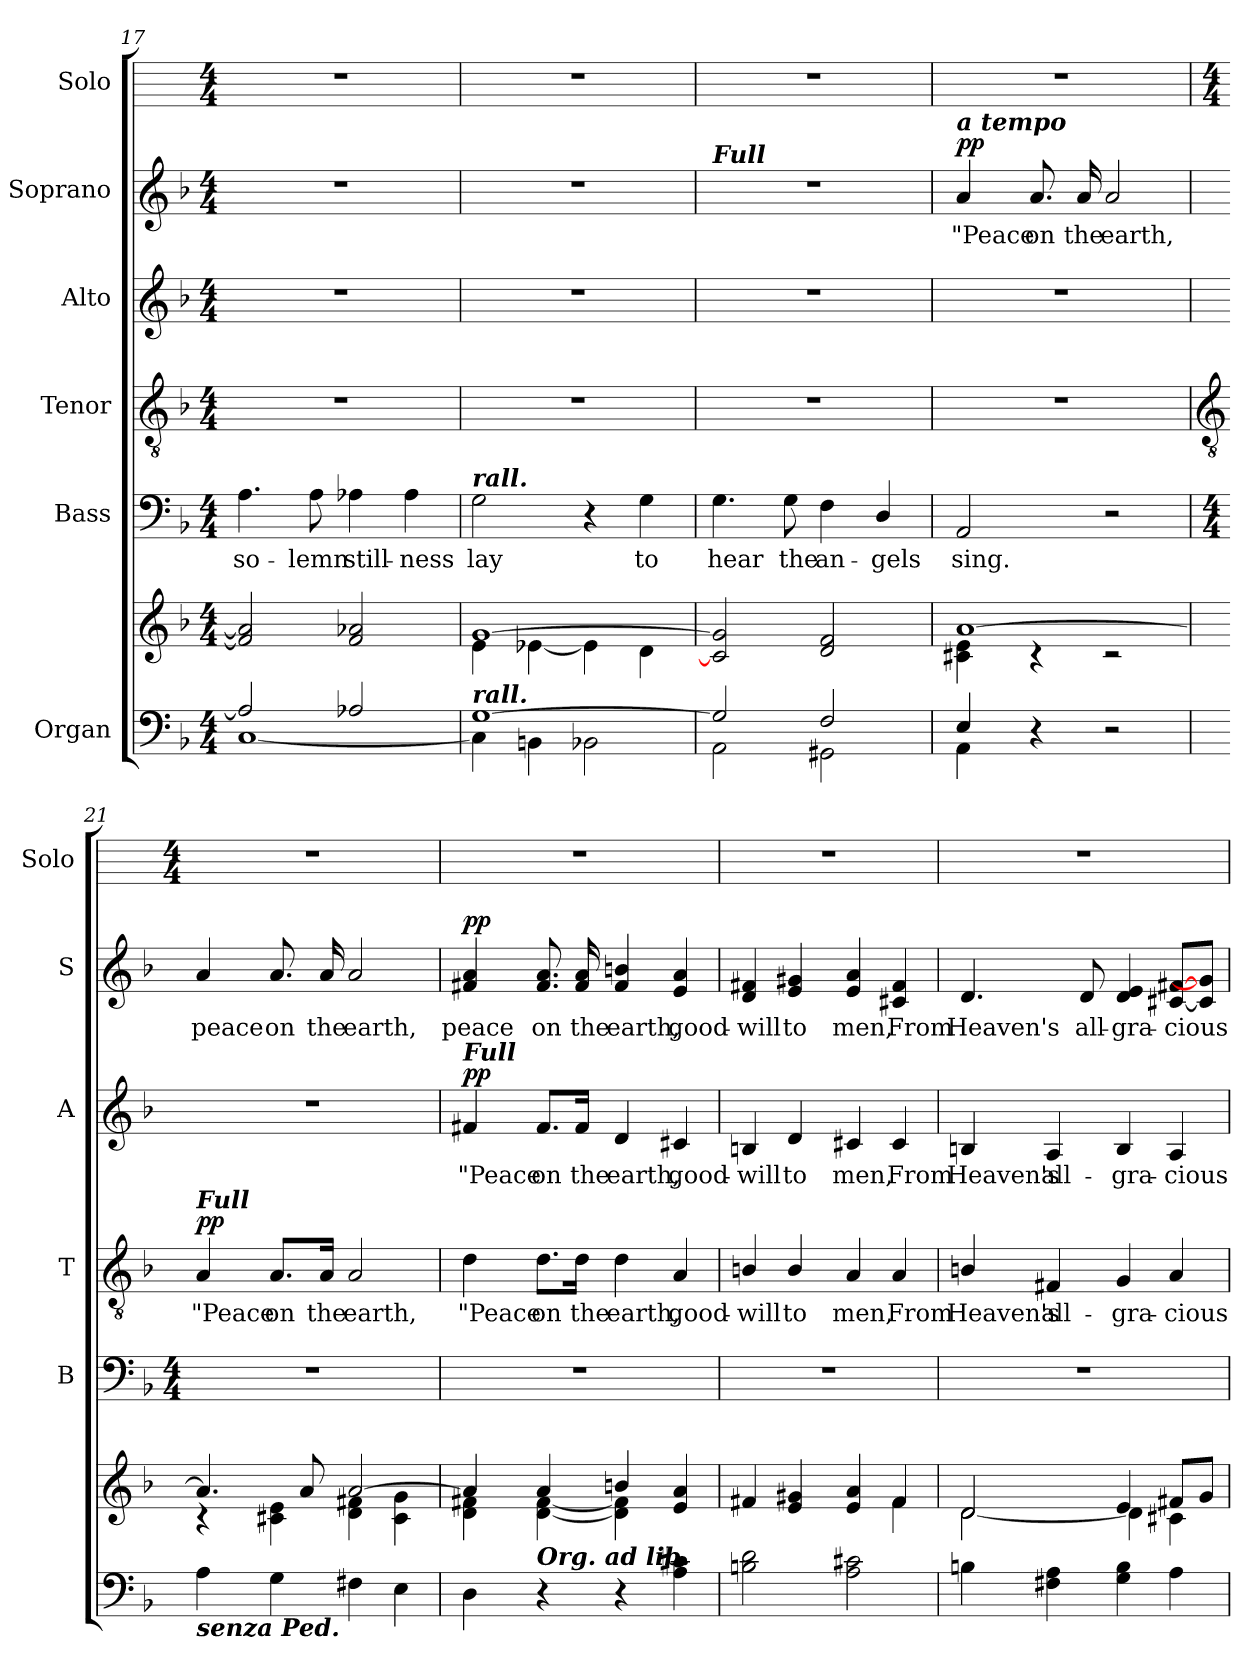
**kern	**kern	**kern	**text	**kern	**text	**dynam	**kern	**text	**dynam	**kern	**text	**dynam	**kern
*part6	*part6	*part5	*part5	*part4	*part4	*part4	*part3	*part3	*part3	*part2	*part2	*part2	*part1
*staff7	*staff6	*staff5	*staff5	*staff4	*staff4	*staff4	*staff3	*staff3	*staff3	*staff2	*staff2	*staff2	*staff1
*I"Organ	*	*I"Bass	*	*I"Tenor	*	*	*I"Alto	*	*	*I"Soprano	*	*	*I"Solo
*	*	*I'B	*	*I'T	*	*	*I'A	*	*	*I'S	*	*	*I'Solo
*clefF4	*clefG2	*clefF4	*	*clefGv2	*	*	*clefG2	*	*	*clefG2	*	*	*
*k[b-]	*k[b-]	*k[b-]	*	*k[b-]	*	*	*k[b-]	*	*	*k[b-]	*	*	*
*F:	*F:	*F:	*	*F:	*	*	*F:	*	*	*F:	*	*	*
*M4/4	*M4/4	*M4/4	*	*M4/4	*	*	*M4/4	*	*	*M4/4	*	*	*M4/4
=17	=17	=17	=17	=17	=17	=17	=17	=17	=17	=17	=17	=17	=17
*^	*^	*	*	*	*	*	*	*	*	*	*	*	*
!	!	!	!	!	!LO:LY:b	!	!	!	!	!	!	!	!	!	!
2A/]	[1C\	2f/] 2a/]	1ryy	4.A	so-	1r	.	.	1r	.	.	1r	.	.	1r
!	!	!	!	!	!LO:LY:b	!	!	!	!	!	!	!	!	!	!
.	.	.	.	8A	-lemn	.	.	.	.	.	.	.	.	.	.
!	!	!	!	!	!LO:LY:b	!	!	!	!	!	!	!	!	!	!
2A-X/	.	2f/ 2a-X/	.	4A-X	still-	.	.	.	.	.	.	.	.	.	.
!	!	!	!	!	!LO:LY:b	!	!	!	!	!	!	!	!	!	!
.	.	.	.	4A-	-ness	.	.	.	.	.	.	.	.	.	.
=18	=18	=18	=18	=18	=18	=18	=18	=18	=18	=18	=18	=18	=18	=18	=18
!	!	!	!	!LO:TX:a:Bi:t=rall.	!	!	!	!	!	!	!	!	!	!	!
!LO:TX:a:Bi:t=rall.	!	!	!	!	!	!	!	!	!	!	!	!	!	!	!
!	!	!	!	!	!LO:LY:b	!	!	!	!	!	!	!	!	!	!
[1G/	4C\]	[1g/	4e\	2G	lay	1r	.	.	1r	.	.	1r	.	.	1r
.	4BBn\	.	[4e-X\	.	.	.	.	.	.	.	.	.	.	.	.
.	2BB-X\	.	4e-\]	4r	.	.	.	.	.	.	.	.	.	.	.
!	!	!	!	!	!LO:LY:b	!	!	!	!	!	!	!	!	!	!
.	.	.	4d\	4G	to	.	.	.	.	.	.	.	.	.	.
=19	=19	=19	=19	=19	=19	=19	=19	=19	=19	=19	=19	=19	=19	=19	=19
!	!	!	!	!	!	!	!	!	!	!	!	!LO:TX:a:Bi:t=Full	!	!	!
!	!	!	!	!	!LO:LY:b	!	!	!	!	!	!	!	!	!	!
2G/]	2AA\	2c#/] 2g/]	1ryy	4.G	hear	1r	.	.	1r	.	.	1r	.	.	1r
!	!	!	!	!	!LO:LY:b	!	!	!	!	!	!	!	!	!	!
.	.	.	.	8G	the	.	.	.	.	.	.	.	.	.	.
!	!	!	!	!	!LO:LY:b	!	!	!	!	!	!	!	!	!	!
2F/	2GG#X\	2d/ 2f/	.	4F	an-	.	.	.	.	.	.	.	.	.	.
!	!	!	!	!	!LO:LY:b	!	!	!	!	!	!	!	!	!	!
.	.	.	.	4D/	-gels	.	.	.	.	.	.	.	.	.	.
=20	=20	=20	=20	=20	=20	=20	=20	=20	=20	=20	=20	=20	=20	=20	=20
!	!	!	!	!	!	!	!	!	!	!	!	!LO:TX:a:Bi:t=a tempo	!	!	!
!	!	!	!	!	!LO:LY:b	!	!	!	!	!	!	!	!LO:LY:b	!LO:DY:b	!
4E/	4AA\	[1a/	4c#X\ 4e\	2AA	sing.	1r	.	.	1r	.	.	4a	"Peace	pp	1r
!	!	!	!	!	!	!	!	!	!	!	!	!	!LO:LY:b	!	!
4r	2.ryy	.	4r	.	.	.	.	.	.	.	.	8.a	on	.	.
!	!	!	!	!	!	!	!	!	!	!	!	!	!LO:LY:b	!	!
.	.	.	.	.	.	.	.	.	.	.	.	16a	the	.	.
!	!	!	!	!	!	!	!	!	!	!	!	!	!LO:LY:b	!	!
2r	.	.	2r	2r	.	.	.	.	.	.	.	2a	earth,	.	.
*v	*v	*	*	*	*	*	*	*	*	*	*	*	*	*	*
!!LO:LB:g=z
=21	=21	=21	=21	=21	=21	=21	=21	=21	=21	=21	=21	=21	=21	=21
*	*	*	*	*	*clefGv2	*	*	*	*	*	*	*	*	*
*	*	*	*M4/4	*	*	*	*	*	*	*	*	*	*	*M4/4
!	!	!	!	!	!LO:TX:a:Bi:t=Full	!	!	!	!	!	!	!	!	!
!LO:TX:b:Bi:t=senza Ped.	!	!	!	!	!	!	!	!	!	!	!	!	!	!
!	!	!	!	!	!	!LO:LY:b	!LO:DY:b	!	!	!	!	!LO:LY:b	!	!
4A	4.a/]	4r	1r	.	4A	"Peace	pp	1r	.	.	4a	peace	.	1r
!	!	!	!	!	!	!LO:LY:b	!	!	!	!	!	!LO:LY:b	!	!
4G	.	4c#X\ 4e\	.	.	8.A/L	on	.	.	.	.	8.a	on	.	.
.	8a/	.	.	.	.	.	.	.	.	.	.	.	.	.
!	!	!	!	!	!	!LO:LY:b	!	!	!	!	!	!LO:LY:b	!	!
.	.	.	.	.	16A/Jk	the	.	.	.	.	16a	the	.	.
!	!	!	!	!	!	!LO:LY:b	!	!	!	!	!	!LO:LY:b	!	!
4F#X	[2a/	4d\ 4f#X\	.	.	2A	earth,	.	.	.	.	2a	earth,	.	.
4E	.	4c#\ 4g\	.	.	.	.	.	.	.	.	.	.	.	.
=22	=22	=22	=22	=22	=22	=22	=22	=22	=22	=22	=22	=22	=22	=22
!	!	!	!	!	!	!	!	!LO:TX:a:Bi:t=Full	!	!	!	!	!	!
!	!	!	!	!	!	!LO:LY:b	!	!	!LO:LY:b	!LO:DY:b	!	!LO:LY:b	!LO:DY:b	!
4D	4a/]	4d\ 4f#X\	1r	.	4d	"Peace	.	4f#X	"Peace	pp	4f#X 4a	peace	pp	1r
!LO:TX:a:Bi:t=Org. ad lib.	!	!	!	!	!	!	!	!	!	!	!	!	!	!
!	!	!	!	!	!	!LO:LY:b	!	!	!LO:LY:b	!	!	!LO:LY:b	!	!
4r	4a/	[4d\ [4f#\	.	.	8.d\L	on	.	8.f#/L	on	.	8.f# 8.a	on	.	.
!	!	!	!	!	!	!LO:LY:b	!	!	!LO:LY:b	!	!	!LO:LY:b	!	!
.	.	.	.	.	16d\Jk	the	.	16f#/Jk	the	.	16f# 16a	the	.	.
!	!	!	!	!	!	!LO:LY:b	!	!	!LO:LY:b	!	!	!LO:LY:b	!	!
4r	4bn/	4d\] 4f#\]	.	.	4d	earth,	.	4d	earth,	.	4f# 4bn	earth,	.	.
!	!	!	!	!	!	!LO:LY:b	!	!	!LO:LY:b	!	!	!LO:LY:b	!	!
4A 4c#X	4e/ 4a/	4ryy	.	.	4A	good-	.	4c#X	good-	.	4e 4a	good-	.	.
=23	=23	=23	=23	=23	=23	=23	=23	=23	=23	=23	=23	=23	=23	=23
!	!	!	!	!	!	!LO:LY:b	!	!	!LO:LY:b	!	!	!LO:LY:b	!	!
2Bn 2d	4f#X/	4ryy	1r	.	4Bn/	-will	.	4Bn	-will	.	4d 4f#X	-will	.	1r
!	!	!	!	!	!	!LO:LY:b	!	!	!LO:LY:b	!	!	!LO:LY:b	!	!
.	4e/ 4g#X/	16ryy	.	.	4B/	to	.	4d	to	.	4e 4g#X	to	.	.
.	.	4..ryy	.	.	.	.	.	.	.	.	.	.	.	.
!	!	!	!	!	!	!LO:LY:b	!	!	!LO:LY:b	!	!	!LO:LY:b	!	!
2A 2c#X	4e/ 4a/	.	.	.	4A	men,	.	4c#X	men,	.	4e 4a	men,	.	.
!	!	!	!	!	!	!LO:LY:b	!	!	!LO:LY:b	!	!	!LO:LY:b	!	!
.	4f#/	4f#\	.	.	4A	From	.	4c#	From	.	4c#X 4f#	From	.	.
=24	=24	=24	=24	=24	=24	=24	=24	=24	=24	=24	=24	=24	=24	=24
!	!	!	!	!	!	!LO:LY:b	!	!	!LO:LY:b	!	!	!LO:LY:b	!	!
4Bn	2d/	[2d\	1r	.	4Bn/	Heaven's	.	4Bn	Heaven's	.	4.d	Heaven's	.	1r
!	!	!	!	!	!	!LO:LY:b	!	!	!LO:LY:b	!	!	!	!	!
4F#X 4A	.	.	.	.	4F#X	all-	.	4A	all-	.	.	.	.	.
!	!	!	!	!	!	!	!	!	!	!	!	!LO:LY:b	!	!
.	.	.	.	.	.	.	.	.	.	.	8d	all-	.	.
!	!	!	!	!	!	!LO:LY:b	!	!	!LO:LY:b	!	!	!LO:LY:b	!	!
4G 4B	4e/	4d\]	.	.	4G	-gra-	.	4B	-gra-	.	4d 4e	-gra-	.	.
!	!	!	!	!	!	!LO:LY:b	!	!	!LO:LY:b	!	!	!LO:LY:b	!	!
4A	8f#X/L	4c#X\	.	.	4A	-cious	.	4A	-cious	.	[8c#X [8f#XL	-cious	.	.
.	8g/J	.	.	.	.	.	.	.	.	.	8c#] 8g]J	.	.	.
*	*v	*v	*	*	*	*	*	*	*	*	*	*	*	*
=	=	=	=	=	=	=	=	=	=	=	=	=	=
*-	*-	*-	*-	*-	*-	*-	*-	*-	*-	*-	*-	*-	*-
